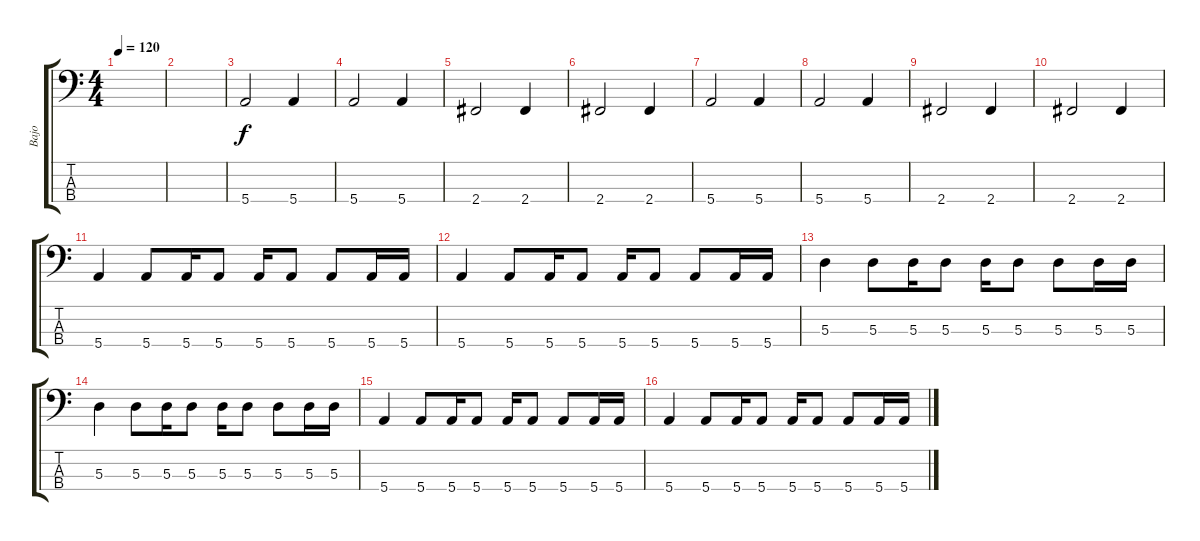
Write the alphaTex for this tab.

\track ("Bajo" "Bajo") {instrument electricbassfinger}
\staff {score tabs}
\tuning (G2 D2 A1 E1) {hide}
\ts (4 4)
\tempo 120
\clef f4
\ks c
|
|
5.4.2 5.4.4 |
5.4.2 5.4.4 |
2.4.2 2.4.4 |
2.4.2 2.4.4 |
5.4.2 5.4.4 |
5.4.2 5.4.4 |
2.4.2 2.4.4 |
2.4.2 2.4.4 |
5.4.4 5.4.8 5.4.16 5.4.8 5.4.16 5.4.8 5.4.8 5.4.16 5.4.16 |
5.4.4 5.4.8 5.4.16 5.4.8 5.4.16 5.4.8 5.4.8 5.4.16 5.4.16 |
5.3.4 5.3.8 5.3.16 5.3.8 5.3.16 5.3.8 5.3.8 5.3.16 5.3.16 |
5.3.4 5.3.8 5.3.16 5.3.8 5.3.16 5.3.8 5.3.8 5.3.16 5.3.16 |
5.4.4 5.4.8 5.4.16 5.4.8 5.4.16 5.4.8 5.4.8 5.4.16 5.4.16 |
5.4.4 5.4.8 5.4.16 5.4.8 5.4.16 5.4.8 5.4.8 5.4.16 5.4.16
